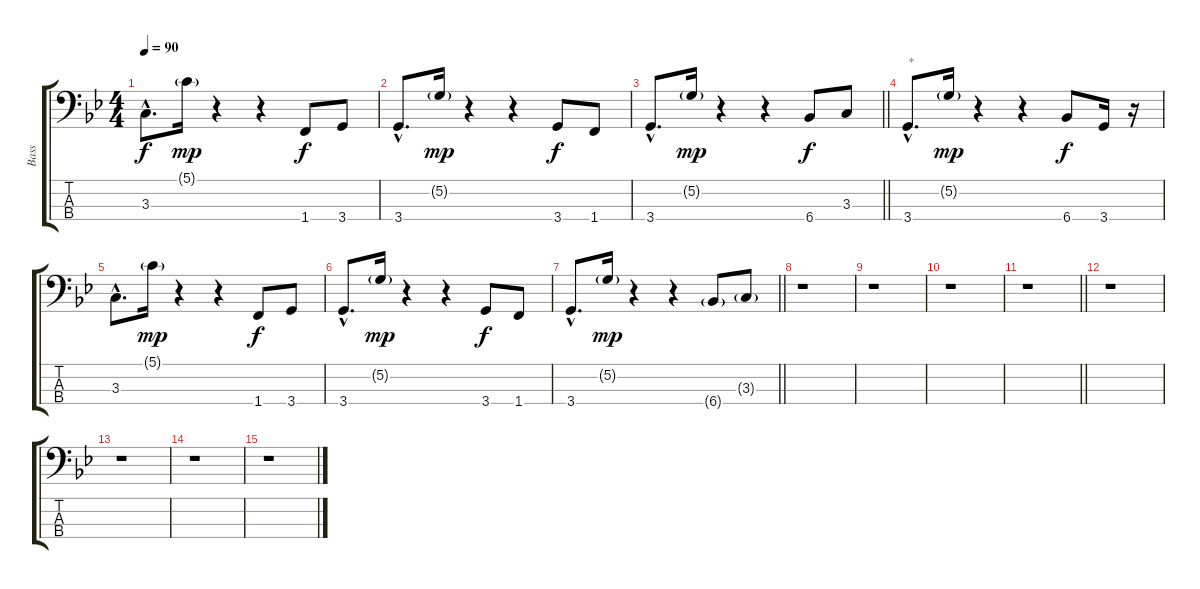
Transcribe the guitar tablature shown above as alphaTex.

\track ("Bass" "Bass") {instrument electricbassfinger}
\staff {score tabs}
\tuning (G2 D2 A1 E1) {hide}
\ts (4 4)
\tempo 90
\clef f4
\ks bb
3.3{hac}.8{d dy f} 5.1{g}.16{dy mp} r.4 r.4 1.4.8{dy f} 3.4.8 |
3.4{hac}.8{d} 5.2{g}.16{dy mp} r.4 r.4 3.4.8{dy f} 1.4.8 |
\barLineRight lightlight
3.4{hac}.8{d} 5.2{g}.16{dy mp} r.4 r.4 6.4.8{dy f} 3.3.8 |
3.4{hac}.8{d txt "*"} 5.2{g}.16{dy mp} r.4 r.4 6.4.8{dy f} 3.4.16 r.16 |
3.3{hac}.8{d} 5.1{g}.16{dy mp} r.4 r.4 1.4.8{dy f} 3.4.8 |
3.4{hac}.8{d} 5.2{g}.16{dy mp} r.4 r.4 3.4.8{dy f} 1.4.8 |
\barLineRight lightlight
3.4{hac}.8{d} 5.2{g}.16{dy mp} r.4 r.4 6.4{g}.8 3.3{g}.8 |
r.1 |
r.1 |
r.1 |
\barLineRight lightlight
r.1 |
r.1 |
r.1 |
r.1 |
r.1
